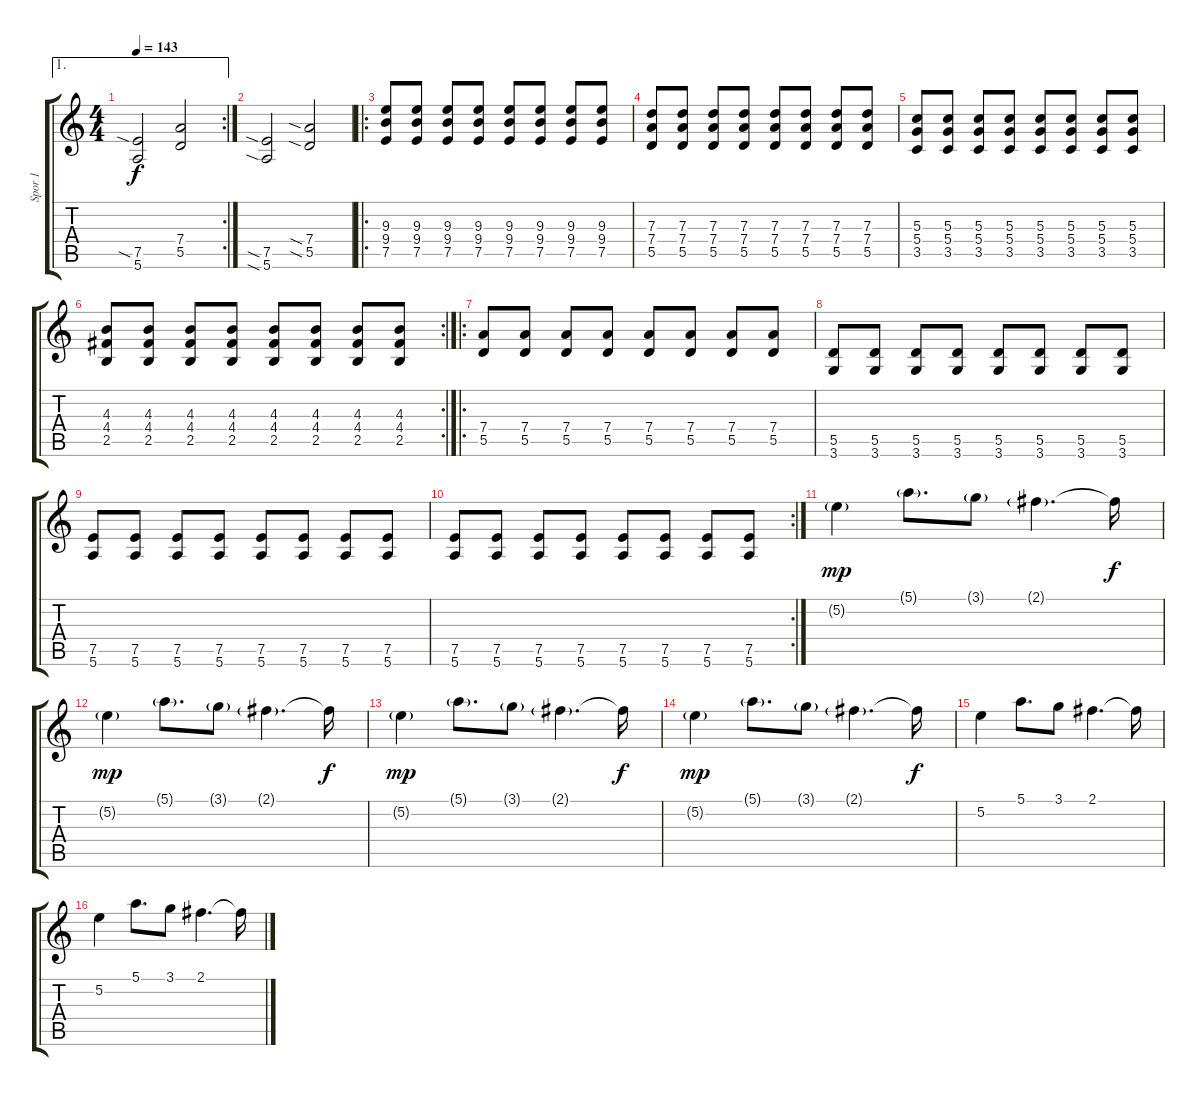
\track ("Spor 1" "Spor 1") {instrument distortionguitar}
\staff {score tabs}
\tuning (E4 B3 G3 D3 A2 E2) {hide}
\ae 1
\rc 2
\ts (4 4)
\tempo 143
\clef g2
\ks c
(7.5{sia} 5.6).2{dy f} (7.4 5.5).2 |
(7.5{sia} 5.6{sia}).2 (7.4{sia} 5.5{sia}).2 |
\ro
(9.3 9.4 7.5).8 (9.3 9.4 7.5).8 (9.3 9.4 7.5).8 (9.3 9.4 7.5).8 (9.3 9.4 7.5).8 (9.3 9.4 7.5).8 (9.3 9.4 7.5).8 (9.3 9.4 7.5).8 |
(7.3 7.4 5.5).8 (7.3 7.4 5.5).8 (7.3 7.4 5.5).8 (7.3 7.4 5.5).8 (7.3 7.4 5.5).8 (7.3 7.4 5.5).8 (7.3 7.4 5.5).8 (7.3 7.4 5.5).8 |
(5.3 5.4 3.5).8 (5.3 5.4 3.5).8 (5.3 5.4 3.5).8 (5.3 5.4 3.5).8 (5.3 5.4 3.5).8 (5.3 5.4 3.5).8 (5.3 5.4 3.5).8 (5.3 5.4 3.5).8 |
\rc 2
(4.3 4.4 2.5).8 (4.3 4.4 2.5).8 (4.3 4.4 2.5).8 (4.3 4.4 2.5).8 (4.3 4.4 2.5).8 (4.3 4.4 2.5).8 (4.3 4.4 2.5).8 (4.3 4.4 2.5).8 |
\ro
(7.4 5.5).8 (7.4 5.5).8 (7.4 5.5).8 (7.4 5.5).8 (7.4 5.5).8 (7.4 5.5).8 (7.4 5.5).8 (7.4 5.5).8 |
(5.5 3.6).8 (5.5 3.6).8 (5.5 3.6).8 (5.5 3.6).8 (5.5 3.6).8 (5.5 3.6).8 (5.5 3.6).8 (5.5 3.6).8 |
(7.5 5.6).8 (7.5 5.6).8 (7.5 5.6).8 (7.5 5.6).8 (7.5 5.6).8 (7.5 5.6).8 (7.5 5.6).8 (7.5 5.6).8 |
\rc 2
(7.5 5.6).8 (7.5 5.6).8 (7.5 5.6).8 (7.5 5.6).8 (7.5 5.6).8 (7.5 5.6).8 (7.5 5.6).8 (7.5 5.6).8 |
5.2{g}.4{dy mp} 5.1{g}.8{d} 3.1{g}.8 2.1{g}.4{d} 2.1{t}.16{dy f} |
5.2{g}.4{dy mp} 5.1{g}.8{d} 3.1{g}.8 2.1{g}.4{d} 2.1{t}.16{dy f} |
5.2{g}.4{dy mp} 5.1{g}.8{d} 3.1{g}.8 2.1{g}.4{d} 2.1{t}.16{dy f} |
5.2{g}.4{dy mp} 5.1{g}.8{d} 3.1{g}.8 2.1{g}.4{d} 2.1{t}.16{dy f} |
5.2.4 5.1.8{d} 3.1.8 2.1.4{d} 2.1{t}.16 |
5.2.4 5.1.8{d} 3.1.8 2.1.4{d} 2.1{t}.16
